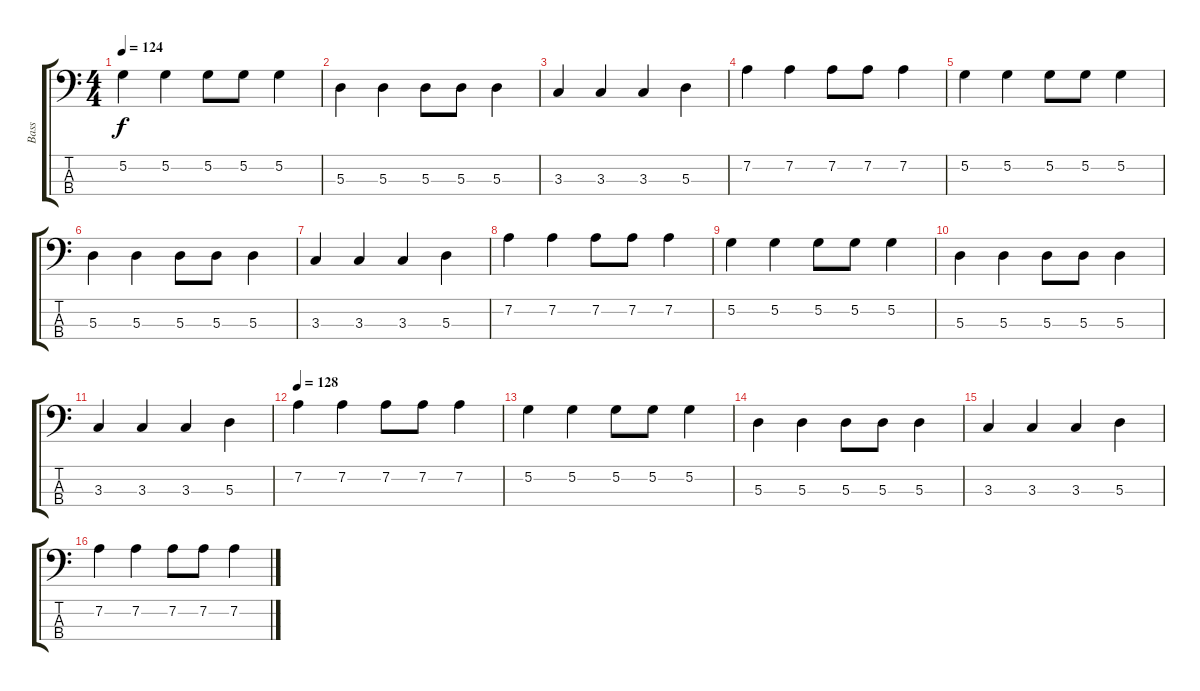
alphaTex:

\track ("Bass" "Bass") {instrument acousticguitarnylon}
\staff {score tabs}
\tuning (G2 D2 A1 E1) {hide}
\ts (4 4)
\tempo 124
\clef f4
\ks c
5.2.4{dy f} 5.2.4 5.2.8 5.2.8 5.2.4 |
5.3.4 5.3.4 5.3.8 5.3.8 5.3.4 |
3.3.4 3.3.4 3.3.4 5.3.4 |
7.2.4 7.2.4 7.2.8 7.2.8 7.2.4 |
5.2.4 5.2.4 5.2.8 5.2.8 5.2.4 |
5.3.4 5.3.4 5.3.8 5.3.8 5.3.4 |
3.3.4 3.3.4 3.3.4 5.3.4 |
7.2.4 7.2.4 7.2.8 7.2.8 7.2.4 |
5.2.4 5.2.4 5.2.8 5.2.8 5.2.4 |
5.3.4 5.3.4 5.3.8 5.3.8 5.3.4 |
3.3.4 3.3.4 3.3.4 5.3.4 |
\tempo 128
7.2.4 7.2.4 7.2.8 7.2.8 7.2.4 |
5.2.4 5.2.4 5.2.8 5.2.8 5.2.4 |
5.3.4 5.3.4 5.3.8 5.3.8 5.3.4 |
3.3.4 3.3.4 3.3.4 5.3.4 |
7.2.4 7.2.4 7.2.8 7.2.8 7.2.4
